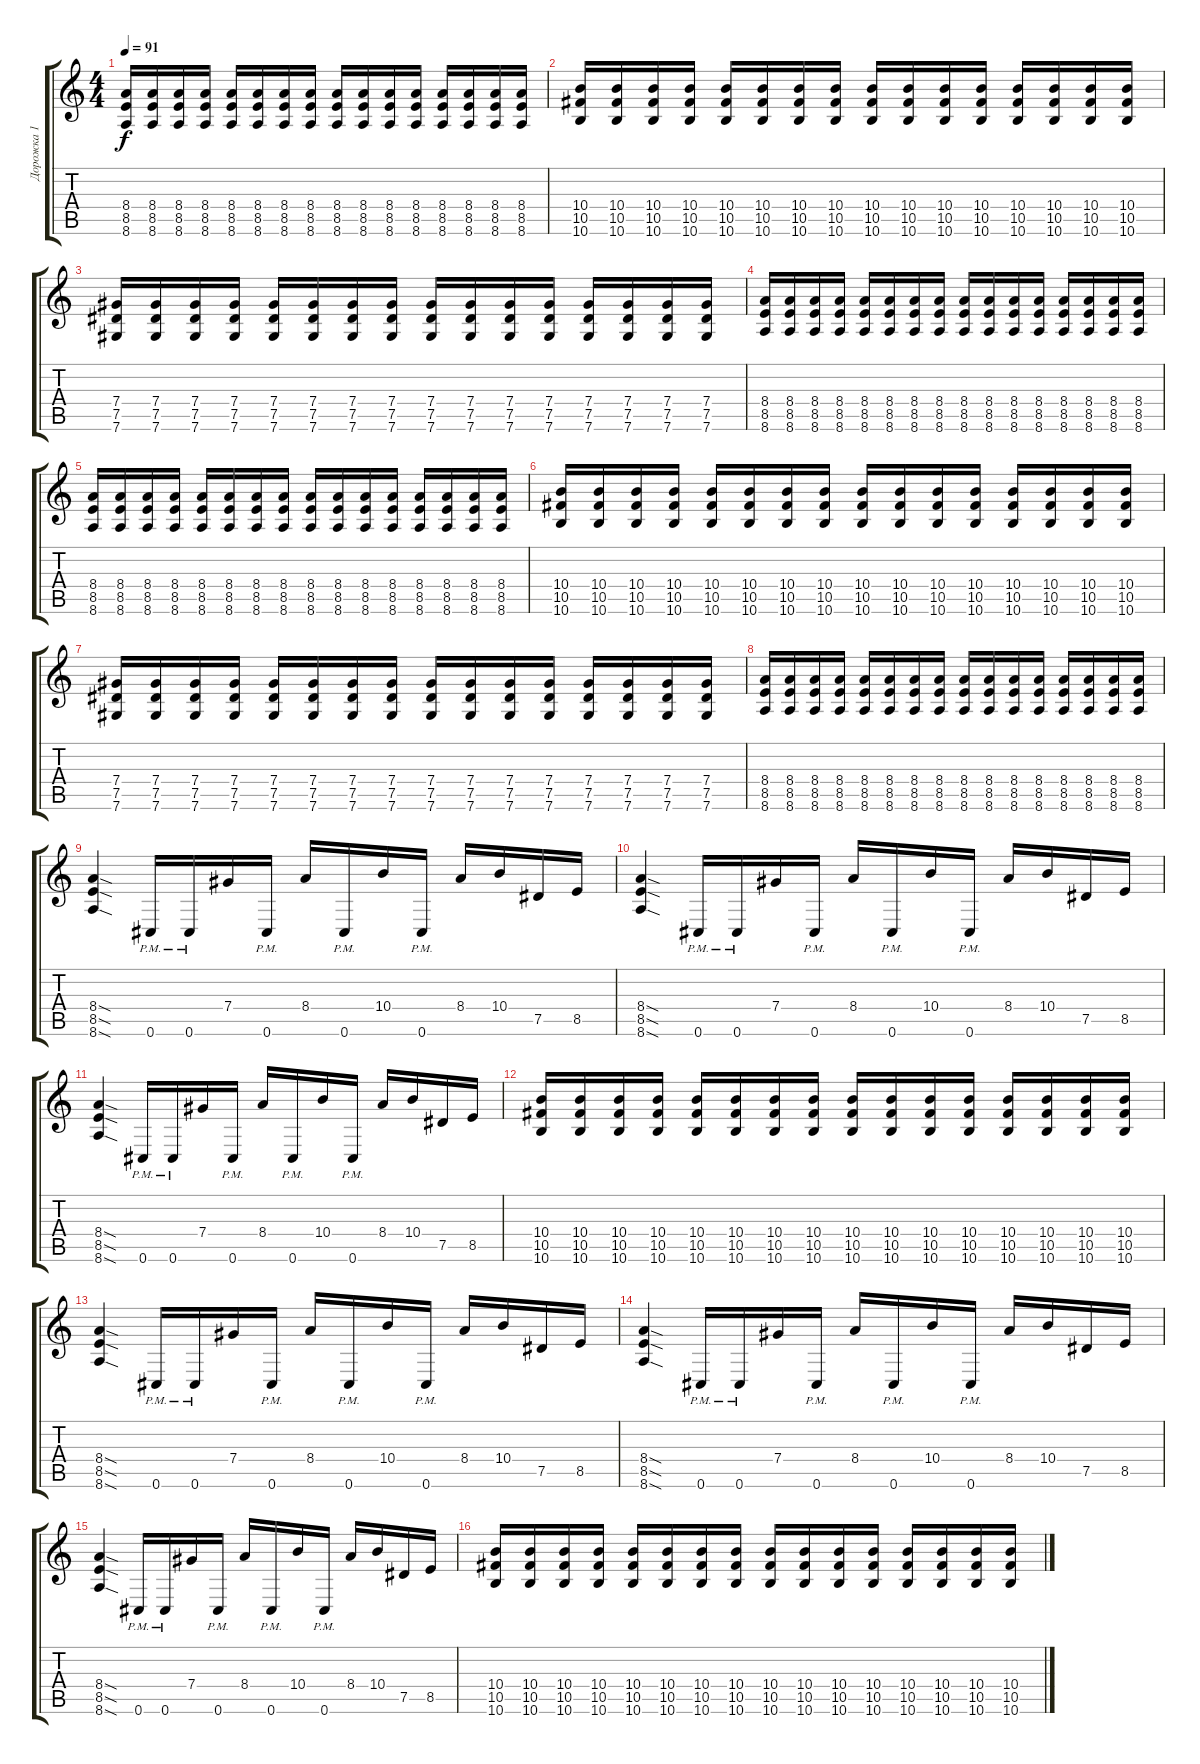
\track ("Дорожка 1" "Дорожка 1") {instrument overdrivenguitar}
\staff {score tabs}
\tuning (Eb4 Bb3 Gb3 Db3 Ab2 Db2) {hide}
\ts (4 4)
\tempo 91
\clef g2
\ks c
(8.4 8.5 8.6).16{dy f} (8.4 8.5 8.6).16 (8.4 8.5 8.6).16 (8.4 8.5 8.6).16 (8.4 8.5 8.6).16 (8.4 8.5 8.6).16 (8.4 8.5 8.6).16 (8.4 8.5 8.6).16 (8.4 8.5 8.6).16 (8.4 8.5 8.6).16 (8.4 8.5 8.6).16 (8.4 8.5 8.6).16 (8.4 8.5 8.6).16 (8.4 8.5 8.6).16 (8.4 8.5 8.6).16 (8.4 8.5 8.6).16 |
(10.4 10.5 10.6).16 (10.4 10.5 10.6).16 (10.4 10.5 10.6).16 (10.4 10.5 10.6).16 (10.4 10.5 10.6).16 (10.4 10.5 10.6).16 (10.4 10.5 10.6).16 (10.4 10.5 10.6).16 (10.4 10.5 10.6).16 (10.4 10.5 10.6).16 (10.4 10.5 10.6).16 (10.4 10.5 10.6).16 (10.4 10.5 10.6).16 (10.4 10.5 10.6).16 (10.4 10.5 10.6).16 (10.4 10.5 10.6).16 |
(7.4 7.5 7.6).16 (7.4 7.5 7.6).16 (7.4 7.5 7.6).16 (7.4 7.5 7.6).16 (7.4 7.5 7.6).16 (7.4 7.5 7.6).16 (7.4 7.5 7.6).16 (7.4 7.5 7.6).16 (7.4 7.5 7.6).16 (7.4 7.5 7.6).16 (7.4 7.5 7.6).16 (7.4 7.5 7.6).16 (7.4 7.5 7.6).16 (7.4 7.5 7.6).16 (7.4 7.5 7.6).16 (7.4 7.5 7.6).16 |
(8.4 8.5 8.6).16 (8.4 8.5 8.6).16 (8.4 8.5 8.6).16 (8.4 8.5 8.6).16 (8.4 8.5 8.6).16 (8.4 8.5 8.6).16 (8.4 8.5 8.6).16 (8.4 8.5 8.6).16 (8.4 8.5 8.6).16 (8.4 8.5 8.6).16 (8.4 8.5 8.6).16 (8.4 8.5 8.6).16 (8.4 8.5 8.6).16 (8.4 8.5 8.6).16 (8.4 8.5 8.6).16 (8.4 8.5 8.6).16 |
(8.4 8.5 8.6).16 (8.4 8.5 8.6).16 (8.4 8.5 8.6).16 (8.4 8.5 8.6).16 (8.4 8.5 8.6).16 (8.4 8.5 8.6).16 (8.4 8.5 8.6).16 (8.4 8.5 8.6).16 (8.4 8.5 8.6).16 (8.4 8.5 8.6).16 (8.4 8.5 8.6).16 (8.4 8.5 8.6).16 (8.4 8.5 8.6).16 (8.4 8.5 8.6).16 (8.4 8.5 8.6).16 (8.4 8.5 8.6).16 |
(10.4 10.5 10.6).16 (10.4 10.5 10.6).16 (10.4 10.5 10.6).16 (10.4 10.5 10.6).16 (10.4 10.5 10.6).16 (10.4 10.5 10.6).16 (10.4 10.5 10.6).16 (10.4 10.5 10.6).16 (10.4 10.5 10.6).16 (10.4 10.5 10.6).16 (10.4 10.5 10.6).16 (10.4 10.5 10.6).16 (10.4 10.5 10.6).16 (10.4 10.5 10.6).16 (10.4 10.5 10.6).16 (10.4 10.5 10.6).16 |
(7.4 7.5 7.6).16 (7.4 7.5 7.6).16 (7.4 7.5 7.6).16 (7.4 7.5 7.6).16 (7.4 7.5 7.6).16 (7.4 7.5 7.6).16 (7.4 7.5 7.6).16 (7.4 7.5 7.6).16 (7.4 7.5 7.6).16 (7.4 7.5 7.6).16 (7.4 7.5 7.6).16 (7.4 7.5 7.6).16 (7.4 7.5 7.6).16 (7.4 7.5 7.6).16 (7.4 7.5 7.6).16 (7.4 7.5 7.6).16 |
(8.4 8.5 8.6).16 (8.4 8.5 8.6).16 (8.4 8.5 8.6).16 (8.4 8.5 8.6).16 (8.4 8.5 8.6).16 (8.4 8.5 8.6).16 (8.4 8.5 8.6).16 (8.4 8.5 8.6).16 (8.4 8.5 8.6).16 (8.4 8.5 8.6).16 (8.4 8.5 8.6).16 (8.4 8.5 8.6).16 (8.4 8.5 8.6).16 (8.4 8.5 8.6).16 (8.4 8.5 8.6).16 (8.4 8.5 8.6).16 |
(8.4{sod} 8.5{sod} 8.6{sod}).4 0.6{pm}.16 0.6{pm}.16 7.4.16 0.6{pm}.16 8.4.16 0.6{pm}.16 10.4.16 0.6{pm}.16 8.4.16 10.4.16 7.5.16 8.5.16 |
(8.4{sod} 8.5{sod} 8.6{sod}).4 0.6{pm}.16 0.6{pm}.16 7.4.16 0.6{pm}.16 8.4.16 0.6{pm}.16 10.4.16 0.6{pm}.16 8.4.16 10.4.16 7.5.16 8.5.16 |
(8.4{sod} 8.5{sod} 8.6{sod}).4 0.6{pm}.16 0.6{pm}.16 7.4.16 0.6{pm}.16 8.4.16 0.6{pm}.16 10.4.16 0.6{pm}.16 8.4.16 10.4.16 7.5.16 8.5.16 |
(10.4 10.5 10.6).16 (10.4 10.5 10.6).16 (10.4 10.5 10.6).16 (10.4 10.5 10.6).16 (10.4 10.5 10.6).16 (10.4 10.5 10.6).16 (10.4 10.5 10.6).16 (10.4 10.5 10.6).16 (10.4 10.5 10.6).16 (10.4 10.5 10.6).16 (10.4 10.5 10.6).16 (10.4 10.5 10.6).16 (10.4 10.5 10.6).16 (10.4 10.5 10.6).16 (10.4 10.5 10.6).16 (10.4 10.5 10.6).16 |
(8.4{sod} 8.5{sod} 8.6{sod}).4 0.6{pm}.16 0.6{pm}.16 7.4.16 0.6{pm}.16 8.4.16 0.6{pm}.16 10.4.16 0.6{pm}.16 8.4.16 10.4.16 7.5.16 8.5.16 |
(8.4{sod} 8.5{sod} 8.6{sod}).4 0.6{pm}.16 0.6{pm}.16 7.4.16 0.6{pm}.16 8.4.16 0.6{pm}.16 10.4.16 0.6{pm}.16 8.4.16 10.4.16 7.5.16 8.5.16 |
(8.4{sod} 8.5{sod} 8.6{sod}).4 0.6{pm}.16 0.6{pm}.16 7.4.16 0.6{pm}.16 8.4.16 0.6{pm}.16 10.4.16 0.6{pm}.16 8.4.16 10.4.16 7.5.16 8.5.16 |
(10.4 10.5 10.6).16 (10.4 10.5 10.6).16 (10.4 10.5 10.6).16 (10.4 10.5 10.6).16 (10.4 10.5 10.6).16 (10.4 10.5 10.6).16 (10.4 10.5 10.6).16 (10.4 10.5 10.6).16 (10.4 10.5 10.6).16 (10.4 10.5 10.6).16 (10.4 10.5 10.6).16 (10.4 10.5 10.6).16 (10.4 10.5 10.6).16 (10.4 10.5 10.6).16 (10.4 10.5 10.6).16 (10.4 10.5 10.6).16
